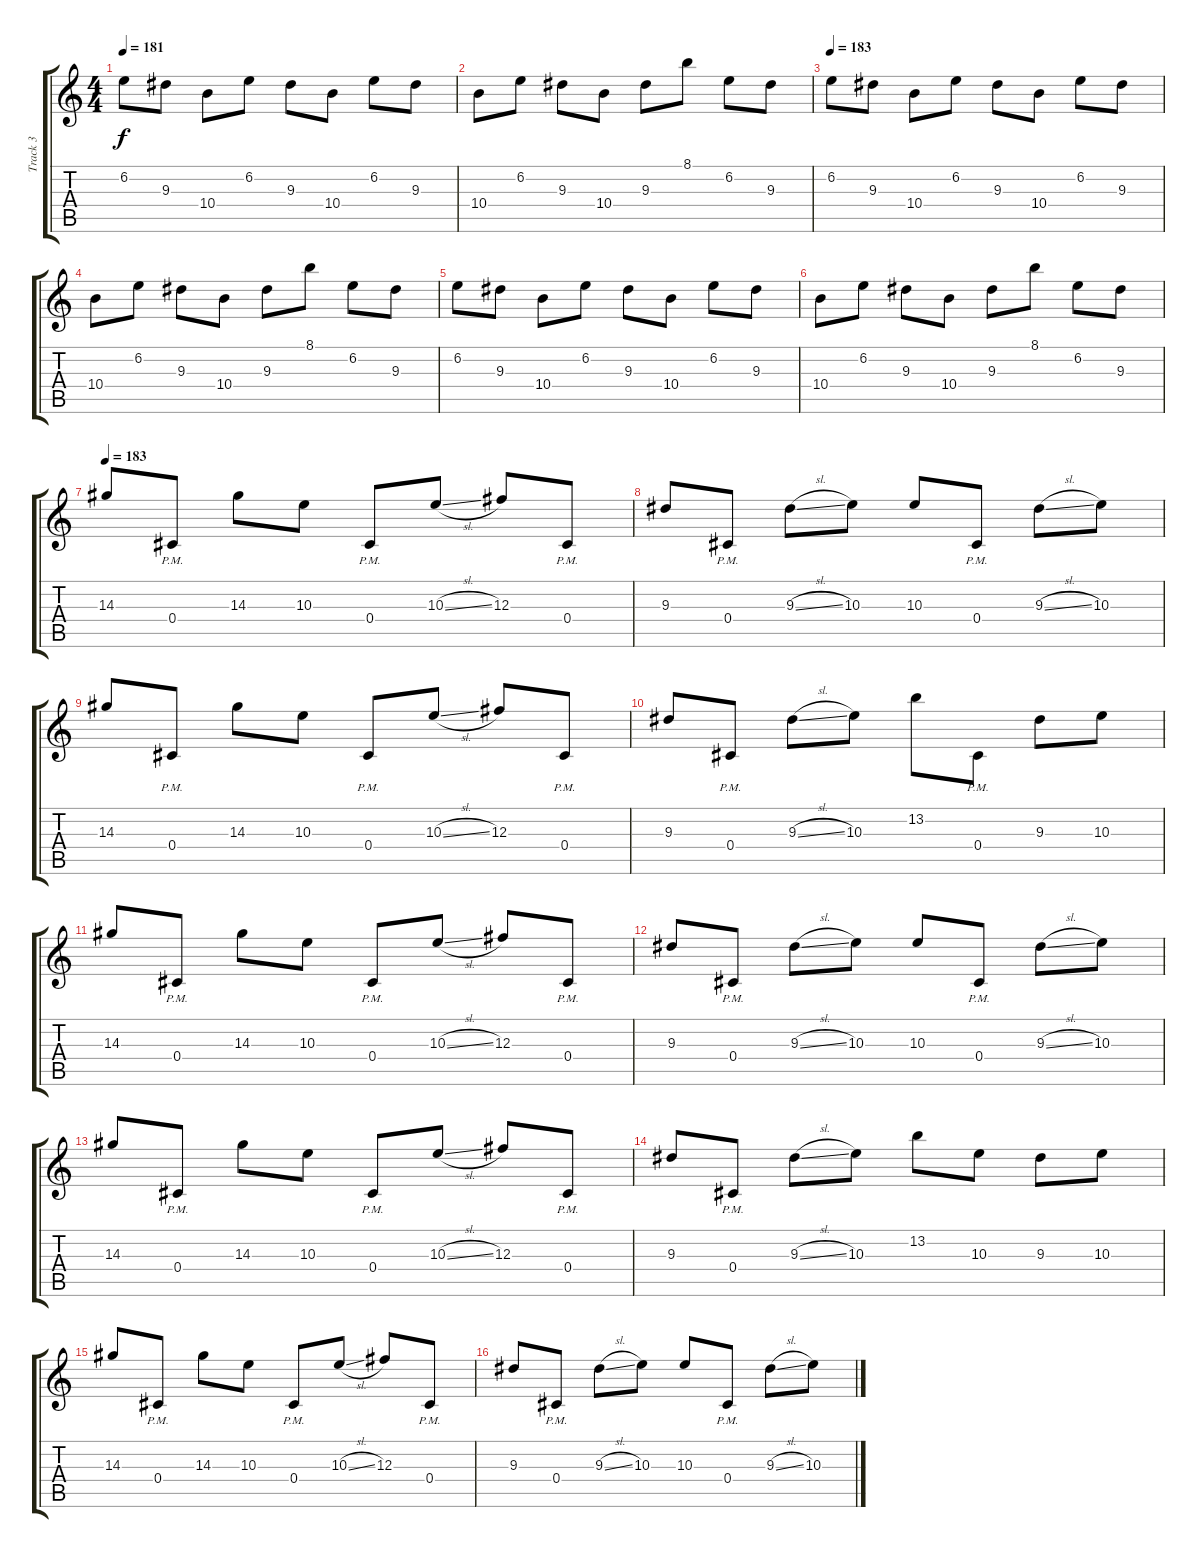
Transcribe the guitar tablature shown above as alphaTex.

\track ("Track 3" "Track 3") {instrument overdrivenguitar}
\staff {score tabs}
\tuning (Eb4 Bb3 Gb3 Db3 Ab2 Db2) {hide}
\ts (4 4)
\tempo 181
\clef g2
\ks c
6.2.8{dy f} 9.3.8 10.4.8 6.2.8 9.3.8 10.4.8 6.2.8 9.3.8 |
10.4.8 6.2.8 9.3.8 10.4.8 9.3.8 8.1.8 6.2.8 9.3.8 |
\tempo 183
6.2.8 9.3.8 10.4.8 6.2.8 9.3.8 10.4.8 6.2.8 9.3.8 |
10.4.8 6.2.8 9.3.8 10.4.8 9.3.8 8.1.8 6.2.8 9.3.8 |
6.2.8 9.3.8 10.4.8 6.2.8 9.3.8 10.4.8 6.2.8 9.3.8 |
10.4.8 6.2.8 9.3.8 10.4.8 9.3.8 8.1.8 6.2.8 9.3.8 |
\tempo 181
\tempo 183
14.3.8 0.4{pm}.8 14.3.8 10.3.8 0.4{pm}.8 10.3{sl}.8 12.3.8 0.4{pm}.8 |
9.3.8 0.4{pm}.8 9.3{sl}.8 10.3.8 10.3.8 0.4{pm}.8 9.3{sl}.8 10.3.8 |
14.3.8 0.4{pm}.8 14.3.8 10.3.8 0.4{pm}.8 10.3{sl}.8 12.3.8 0.4{pm}.8 |
9.3.8 0.4{pm}.8 9.3{sl}.8 10.3.8 13.2.8 0.4{pm}.8 9.3.8 10.3.8 |
14.3.8 0.4{pm}.8 14.3.8 10.3.8 0.4{pm}.8 10.3{sl}.8 12.3.8 0.4{pm}.8 |
9.3.8 0.4{pm}.8 9.3{sl}.8 10.3.8 10.3.8 0.4{pm}.8 9.3{sl}.8 10.3.8 |
14.3.8 0.4{pm}.8 14.3.8 10.3.8 0.4{pm}.8 10.3{sl}.8 12.3.8 0.4{pm}.8 |
9.3.8 0.4{pm}.8 9.3{sl}.8 10.3.8 13.2.8 10.3.8 9.3.8 10.3.8 |
14.3.8 0.4{pm}.8 14.3.8 10.3.8 0.4{pm}.8 10.3{sl}.8 12.3.8 0.4{pm}.8 |
9.3.8 0.4{pm}.8 9.3{sl}.8 10.3.8 10.3.8 0.4{pm}.8 9.3{sl}.8 10.3.8
